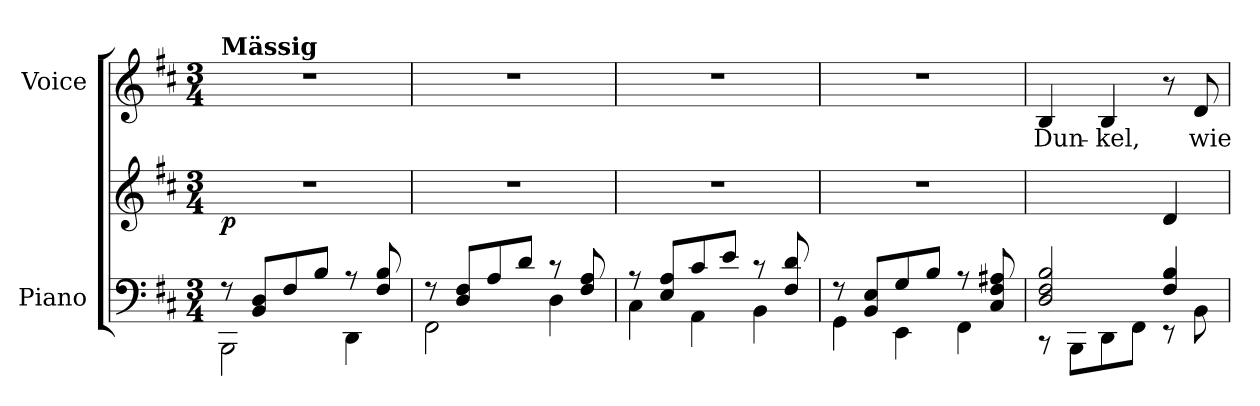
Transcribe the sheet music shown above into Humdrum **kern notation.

**kern	**kern	**dynam	**kern	**text
*part2	*part2	*part2	*part1	*part1
*staff3	*staff2	*staff2/3	*staff1	*staff1
*I"Piano	*	*	*I"Voice	*
*I'Pno	*	*	*	*
*clefF4	*clefG2	*	*clefG2	*
*k[f#c#]	*k[f#c#]	*	*k[f#c#]	*
*M3/4	*M3/4	*	*M3/4	*
=1	=1	=1	=1	=1
*^	*	*	*	*
!	!	!	!	!LO:TX:a:B:t=Mässig	!
!	!	!	!LO:DY:b	!	!
8r	2BBB\	2.r	p	2.r	.
8BB/ 8D/L	.	.	.	.	.
8F#/	.	.	.	.	.
8B/J	.	.	.	.	.
8r	4DD\	.	.	.	.
8F#/ 8B/	.	.	.	.	.
=2	=2	=2	=2	=2	=2
8r	2FF#\	2.r	.	2.r	.
8D/ 8F#/L	.	.	.	.	.
8A/	.	.	.	.	.
8d/J	.	.	.	.	.
8r	4D\	.	.	.	.
8F#/ 8A/	.	.	.	.	.
=3	=3	=3	=3	=3	=3
8r	4C#\	2.r	.	2.r	.
8E/ 8A/L	.	.	.	.	.
8c#/	4AA\	.	.	.	.
8e/J	.	.	.	.	.
8r	4BB\	.	.	.	.
8F#/ 8d/	.	.	.	.	.
=4	=4	=4	=4	=4	=4
8r	4GG\	2.r	.	2.r	.
8BB/ 8E/L	.	.	.	.	.
8G/	4EE\	.	.	.	.
8B/J	.	.	.	.	.
8r	4FF#\	.	.	.	.
8C#/ 8F#/ 8A#X/	.	.	.	.	.
=5	=5	=5	=5	=5	=5
!	!	!	!	!	!LO:LY:b
2D/ 2F#/ 2B/	8r	2ryy	.	4B/	Dun-
.	8BBB\L	.	.	.	.
!	!	!	!	!	!LO:LY:b
.	8DD\	.	.	4B/	-kel,
.	8FF#\J	.	.	.	.
4F#/ 4B/	8r	4d/	.	8r	.
!	!	!	!	!	!LO:LY:b
.	8BB\	.	.	8d/	wie
*v	*v	*	*	*	*
=	=	=	=	=
*-	*-	*-	*-	*-
